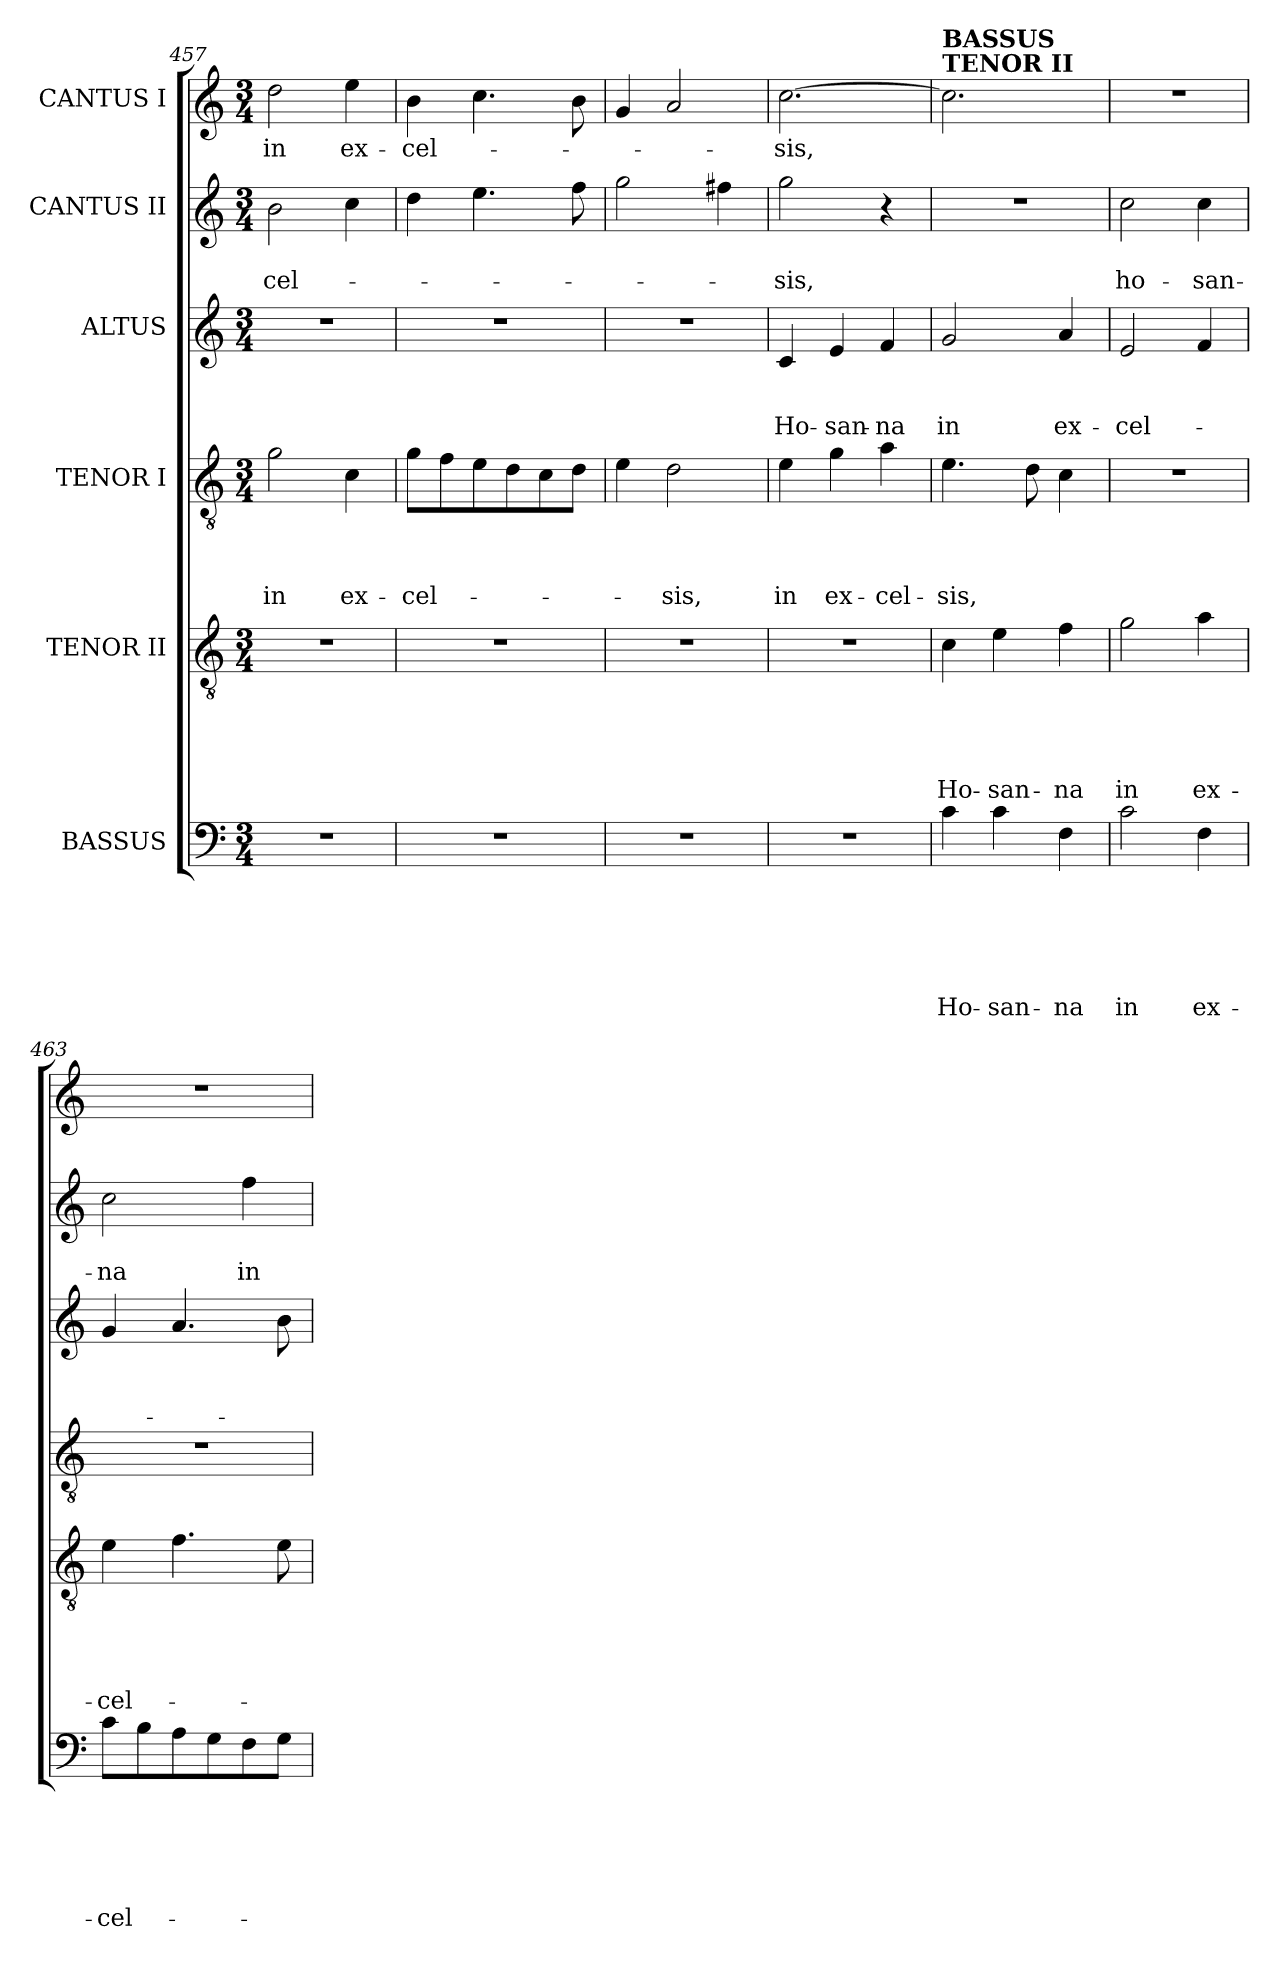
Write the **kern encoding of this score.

**kern	**text	**text	**text	**text	**text	**text	**kern	**text	**text	**text	**text	**text	**kern	**text	**text	**text	**text	**kern	**text	**text	**text	**kern	**text	**text	**kern	**text
*part6	*part6	*part6	*part6	*part6	*part6	*part6	*part5	*part5	*part5	*part5	*part5	*part5	*part4	*part4	*part4	*part4	*part4	*part3	*part3	*part3	*part3	*part2	*part2	*part2	*part1	*part1
*staff6	*staff6	*staff6	*staff6	*staff6	*staff6	*staff6	*staff5	*staff5	*staff5	*staff5	*staff5	*staff5	*staff4	*staff4	*staff4	*staff4	*staff4	*staff3	*staff3	*staff3	*staff3	*staff2	*staff2	*staff2	*staff1	*staff1
*I"BASSUS	*	*	*	*	*	*	*I"TENOR II	*	*	*	*	*	*I"TENOR I	*	*	*	*	*I"ALTUS	*	*	*	*I"CANTUS II	*	*	*I"CANTUS I	*
*clefF4	*	*	*	*	*	*	*clefGv2	*	*	*	*	*	*clefGv2	*	*	*	*	*clefG2	*	*	*	*clefG2	*	*	*clefG2	*
*k[]	*	*	*	*	*	*	*k[]	*	*	*	*	*	*k[]	*	*	*	*	*k[]	*	*	*	*k[]	*	*	*k[]	*
*C:	*	*	*	*	*	*	*C:	*	*	*	*	*	*C:	*	*	*	*	*C:	*	*	*	*C:	*	*	*C:	*
*M3/4	*	*	*	*	*	*	*M3/4	*	*	*	*	*	*M3/4	*	*	*	*	*M3/4	*	*	*	*M3/4	*	*	*M3/4	*
=457	=457	=457	=457	=457	=457	=457	=457	=457	=457	=457	=457	=457	=457	=457	=457	=457	=457	=457	=457	=457	=457	=457	=457	=457	=457	=457
!LO:N:vis=1	!	!	!	!	!	!	!LO:N:vis=1	!	!	!	!	!	!	!	!	!	!	!LO:N:vis=1	!	!	!	!	!	!	!	!
2.r	.	.	.	.	.	.	2.r	.	.	.	.	.	2g\	.	.	.	in	2.r	.	.	.	2b\	.	-cel-	2dd\	in
.	.	.	.	.	.	.	.	.	.	.	.	.	4c\	.	.	.	ex-	.	.	.	.	4cc\	.	.	4ee\	ex-
=458	=458	=458	=458	=458	=458	=458	=458	=458	=458	=458	=458	=458	=458	=458	=458	=458	=458	=458	=458	=458	=458	=458	=458	=458	=458	=458
!LO:N:vis=1	!	!	!	!	!	!	!LO:N:vis=1	!	!	!	!	!	!	!	!	!	!	!LO:N:vis=1	!	!	!	!	!	!	!	!
2.r	.	.	.	.	.	.	2.r	.	.	.	.	.	8g\L	.	.	.	-cel-	2.r	.	.	.	4dd\	.	.	4b\	-cel-
.	.	.	.	.	.	.	.	.	.	.	.	.	8f\	.	.	.	.	.	.	.	.	.	.	.	.	.
.	.	.	.	.	.	.	.	.	.	.	.	.	8e\	.	.	.	.	.	.	.	.	4.ee\	.	.	4.cc\	.
.	.	.	.	.	.	.	.	.	.	.	.	.	8d\	.	.	.	.	.	.	.	.	.	.	.	.	.
.	.	.	.	.	.	.	.	.	.	.	.	.	8c\	.	.	.	.	.	.	.	.	.	.	.	.	.
.	.	.	.	.	.	.	.	.	.	.	.	.	8d\J	.	.	.	.	.	.	.	.	8ff\	.	.	8b\	.
=459	=459	=459	=459	=459	=459	=459	=459	=459	=459	=459	=459	=459	=459	=459	=459	=459	=459	=459	=459	=459	=459	=459	=459	=459	=459	=459
!LO:N:vis=1	!	!	!	!	!	!	!LO:N:vis=1	!	!	!	!	!	!	!	!	!	!	!LO:N:vis=1	!	!	!	!	!	!	!	!
2.r	.	.	.	.	.	.	2.r	.	.	.	.	.	4e\	.	.	.	.	2.r	.	.	.	2gg\	.	.	4g/	.
.	.	.	.	.	.	.	.	.	.	.	.	.	2d\	.	.	.	-sis,	.	.	.	.	.	.	.	2a/	.
.	.	.	.	.	.	.	.	.	.	.	.	.	.	.	.	.	.	.	.	.	.	4ff#X\	.	.	.	.
=460	=460	=460	=460	=460	=460	=460	=460	=460	=460	=460	=460	=460	=460	=460	=460	=460	=460	=460	=460	=460	=460	=460	=460	=460	=460	=460
!LO:N:vis=1	!	!	!	!	!	!	!LO:N:vis=1	!	!	!	!	!	!	!	!	!	!	!	!	!	!	!	!	!	!	!
2.r	.	.	.	.	.	.	2.r	.	.	.	.	.	4e\	.	.	.	in	4c/	.	.	Ho-	2gg\	.	-sis,	[2.cc\	-sis,
.	.	.	.	.	.	.	.	.	.	.	.	.	4g\	.	.	.	ex-	4e/	.	.	-san-	.	.	.	.	.
.	.	.	.	.	.	.	.	.	.	.	.	.	4a\	.	.	.	-cel-	4f/	.	.	-na	4r	.	.	.	.
!!LO:LB:g=z
=461	=461	=461	=461	=461	=461	=461	=461	=461	=461	=461	=461	=461	=461	=461	=461	=461	=461	=461	=461	=461	=461	=461	=461	=461	=461	=461
!	!	!	!	!	!	!	!	!	!	!	!	!	!	!	!	!	!	!	!	!	!	!	!	!	!LO:TX:a:B:t=TENOR II	!
!	!	!	!	!	!	!	!	!	!	!	!	!	!	!	!	!	!	!	!	!	!	!	!	!	!LO:TX:a:B:t=BASSUS	!
!	!	!	!	!	!	!	!	!	!	!	!	!	!	!	!	!	!	!	!	!	!	!LO:N:vis=1	!	!	!	!
4c\	.	.	.	.	.	Ho-	4c\	.	.	.	.	Ho-	4.e\	.	.	.	-sis,	2g/	.	.	in	2.r	.	.	2.cc\]	.
4c\	.	.	.	.	.	-san-	4e\	.	.	.	.	-san-	.	.	.	.	.	.	.	.	.	.	.	.	.	.
.	.	.	.	.	.	.	.	.	.	.	.	.	8d\	.	.	.	.	.	.	.	.	.	.	.	.	.
4F\	.	.	.	.	.	-na	4f\	.	.	.	.	-na	4c\	.	.	.	.	4a/	.	.	ex-	.	.	.	.	.
=462	=462	=462	=462	=462	=462	=462	=462	=462	=462	=462	=462	=462	=462	=462	=462	=462	=462	=462	=462	=462	=462	=462	=462	=462	=462	=462
!	!	!	!	!	!	!	!	!	!	!	!	!	!LO:N:vis=1	!	!	!	!	!	!	!	!	!	!	!	!LO:N:vis=1	!
2c\	.	.	.	.	.	in	2g\	.	.	.	.	in	2.r	.	.	.	.	2e/	.	.	-cel-	2cc\	.	ho-	2.r	.
4F\	.	.	.	.	.	ex-	4a\	.	.	.	.	ex-	.	.	.	.	.	4f/	.	.	.	4cc\	.	-san-	.	.
=463	=463	=463	=463	=463	=463	=463	=463	=463	=463	=463	=463	=463	=463	=463	=463	=463	=463	=463	=463	=463	=463	=463	=463	=463	=463	=463
!	!	!	!	!	!	!	!	!	!	!	!	!	!LO:N:vis=1	!	!	!	!	!	!	!	!	!	!	!	!LO:N:vis=1	!
8c\L	.	.	.	.	.	-cel-	4e\	.	.	.	.	-cel-	2.r	.	.	.	.	4g/	.	.	.	2cc\	.	-na	2.r	.
8B\	.	.	.	.	.	.	.	.	.	.	.	.	.	.	.	.	.	.	.	.	.	.	.	.	.	.
8A\	.	.	.	.	.	.	4.f\	.	.	.	.	.	.	.	.	.	.	4.a/	.	.	.	.	.	.	.	.
8G\	.	.	.	.	.	.	.	.	.	.	.	.	.	.	.	.	.	.	.	.	.	.	.	.	.	.
8F\	.	.	.	.	.	.	.	.	.	.	.	.	.	.	.	.	.	.	.	.	.	4ff\	.	in	.	.
8G\J	.	.	.	.	.	.	8e\	.	.	.	.	.	.	.	.	.	.	8b\	.	.	.	.	.	.	.	.
=	=	=	=	=	=	=	=	=	=	=	=	=	=	=	=	=	=	=	=	=	=	=	=	=	=	=
*-	*-	*-	*-	*-	*-	*-	*-	*-	*-	*-	*-	*-	*-	*-	*-	*-	*-	*-	*-	*-	*-	*-	*-	*-	*-	*-
